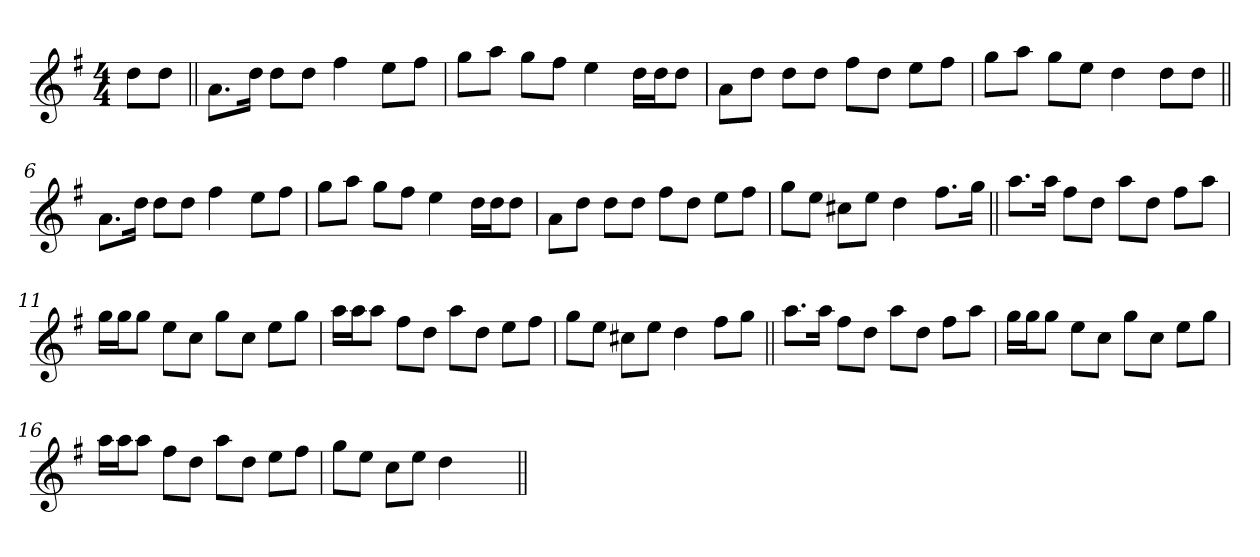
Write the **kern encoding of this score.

**kern
*part1
*staff1
*clefG2
*k[f#]
*M4/4
=1
8dd\L
8dd\J
=2||
8.a\L
16dd\Jk
8dd\L
8dd\J
4ff#\
8ee\L
8ff#\J
=3
8gg\L
8aa\J
8gg\L
8ff#\J
4ee\
16dd\LL
16dd\J
8dd\J
=4
8a\L
8dd\J
8dd\L
8dd\J
8ff#\L
8dd\J
8ee\L
8ff#\J
=5
8gg\L
8aa\J
8gg\L
8ee\J
4dd\
8dd\L
8dd\J
=6||
8.a\L
16dd\Jk
8dd\L
8dd\J
4ff#\
8ee\L
8ff#\J
!!LO:LB:g=z
=7
8gg\L
8aa\J
8gg\L
8ff#\J
4ee\
16dd\LL
16dd\J
8dd\J
=8
8a\L
8dd\J
8dd\L
8dd\J
8ff#\L
8dd\J
8ee\L
8ff#\J
=9
8gg\L
8ee\J
8cc#X\L
8ee\J
4dd\
8.ff#\L
16gg\Jk
=10||
8.aa\L
16aa\Jk
8ff#\L
8dd\J
8aa\L
8dd\J
8ff#\L
8aa\J
=11
16gg\LL
16gg\J
8gg\J
8ee\L
8cc\J
8gg\L
8cc\J
8ee\L
8gg\J
!!LO:LB:g=z
=12
16aa\LL
16aa\J
8aa\J
8ff#\L
8dd\J
8aa\L
8dd\J
8ee\L
8ff#\J
=13
8gg\L
8ee\J
8cc#X\L
8ee\J
4dd\
8ff#\L
8gg\J
=14||
8.aa\L
16aa\Jk
8ff#\L
8dd\J
8aa\L
8dd\J
8ff#\L
8aa\J
=15
16gg\LL
16gg\J
8gg\J
8ee\L
8cc\J
8gg\L
8cc\J
8ee\L
8gg\J
!!LO:LB:g=z
=16
16aa\LL
16aa\J
8aa\J
8ff#\L
8dd\J
8aa\L
8dd\J
8ee\L
8ff#\J
=17
8gg\L
8ee\J
8cc\L
8ee\J
4dd\
4ryy
=||
*-
